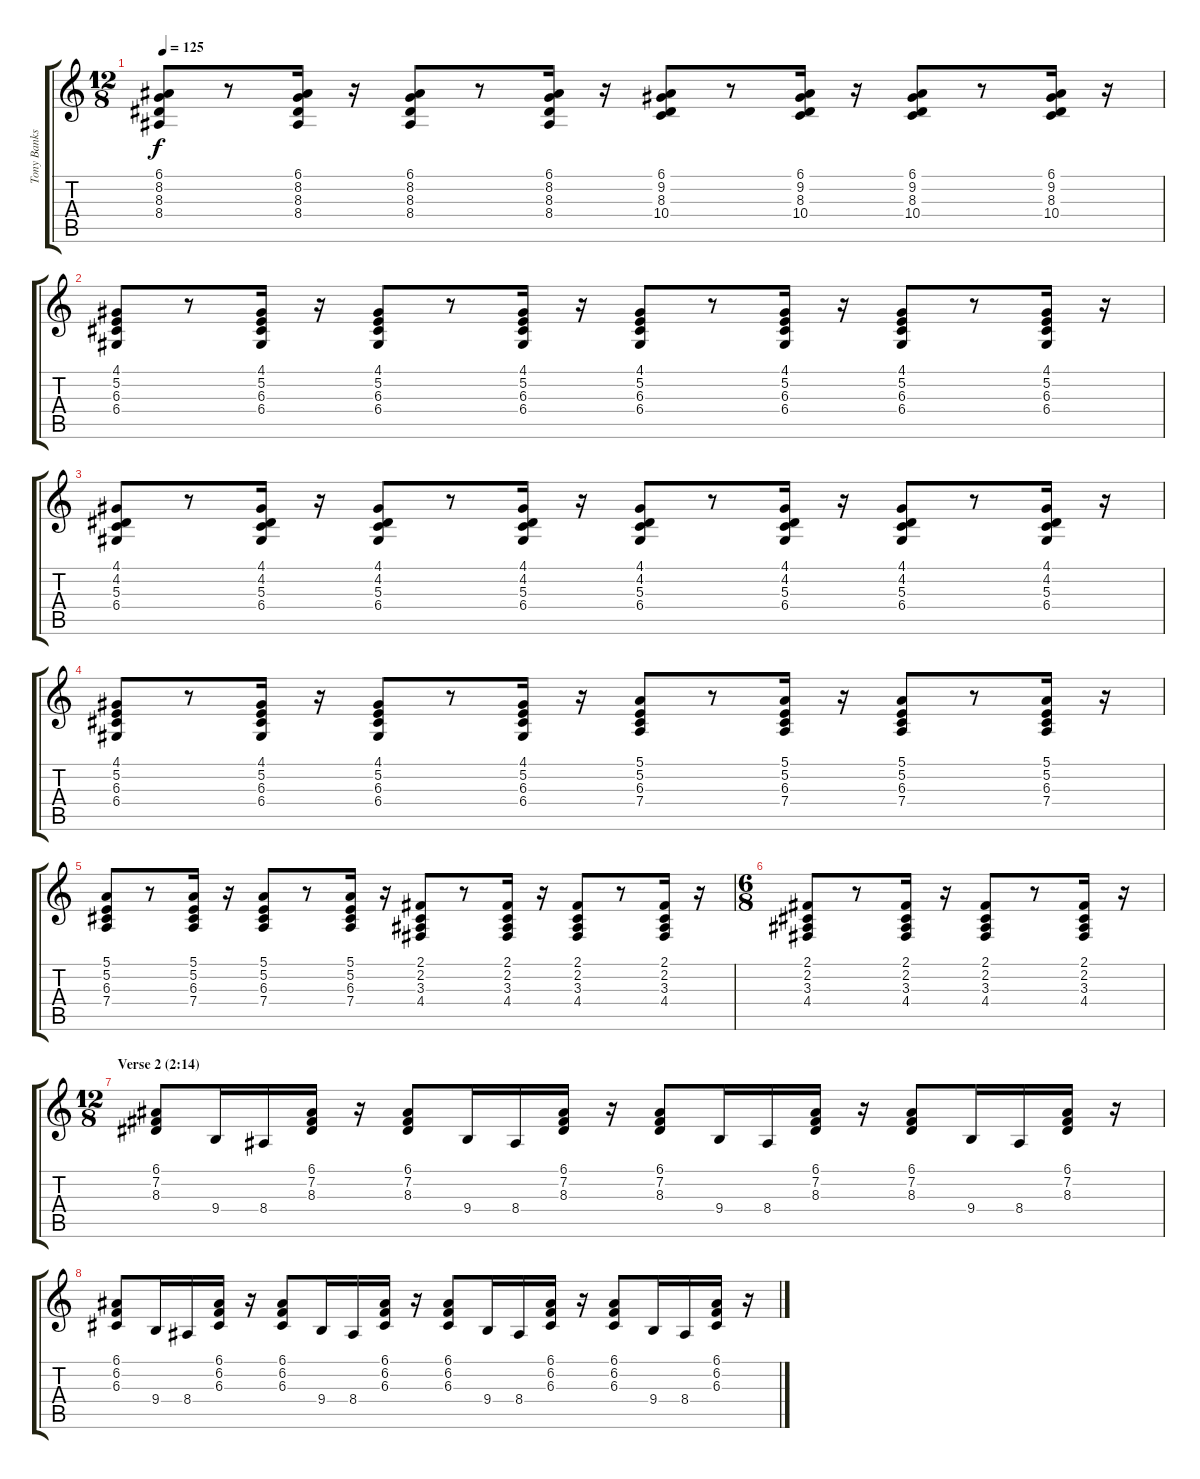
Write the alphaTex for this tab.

\track ("Tony Banks (organ)" "Tony Banks") {instrument drawbarorgan}
\staff {score tabs}
\tuning (E4 B3 G3 D3 A2 E2) {hide}
\ts (12 8)
\tempo 125
\clef g2
\ks c
(6.1 8.2 8.3 8.4).8{dy f} r.8 (6.1 8.2 8.3 8.4).16 r.16 (6.1 8.2 8.3 8.4).8 r.8 (6.1 8.2 8.3 8.4).16 r.16 (6.1 9.2 8.3 10.4).8 r.8 (6.1 9.2 8.3 10.4).16 r.16 (6.1 9.2 8.3 10.4).8 r.8 (6.1 9.2 8.3 10.4).16 r.16 |
(4.1 5.2 6.3 6.4).8 r.8 (4.1 5.2 6.3 6.4).16 r.16 (4.1 5.2 6.3 6.4).8 r.8 (4.1 5.2 6.3 6.4).16 r.16 (4.1 5.2 6.3 6.4).8 r.8 (4.1 5.2 6.3 6.4).16 r.16 (4.1 5.2 6.3 6.4).8 r.8 (4.1 5.2 6.3 6.4).16 r.16 |
(4.1 4.2 5.3 6.4).8 r.8 (4.1 4.2 5.3 6.4).16 r.16 (4.1 4.2 5.3 6.4).8 r.8 (4.1 4.2 5.3 6.4).16 r.16 (4.1 4.2 5.3 6.4).8 r.8 (4.1 4.2 5.3 6.4).16 r.16 (4.1 4.2 5.3 6.4).8 r.8 (4.1 4.2 5.3 6.4).16 r.16 |
(4.1 5.2 6.3 6.4).8 r.8 (4.1 5.2 6.3 6.4).16 r.16 (4.1 5.2 6.3 6.4).8 r.8 (4.1 5.2 6.3 6.4).16 r.16 (5.1 5.2 6.3 7.4).8 r.8 (5.1 5.2 6.3 7.4).16 r.16 (5.1 5.2 6.3 7.4).8 r.8 (5.1 5.2 6.3 7.4).16 r.16 |
(5.1 5.2 6.3 7.4).8 r.8 (5.1 5.2 6.3 7.4).16 r.16 (5.1 5.2 6.3 7.4).8 r.8 (5.1 5.2 6.3 7.4).16 r.16 (2.1 2.2 3.3 4.4).8 r.8 (2.1 2.2 3.3 4.4).16 r.16 (2.1 2.2 3.3 4.4).8 r.8 (2.1 2.2 3.3 4.4).16 r.16 |
\ts (6 8)
(2.1 2.2 3.3 4.4).8 r.8 (2.1 2.2 3.3 4.4).16 r.16 (2.1 2.2 3.3 4.4).8 r.8 (2.1 2.2 3.3 4.4).16 r.16 |
\ts (12 8)
\section ("" "Verse 2 (2:14)")
(6.1 7.2 8.3).8 9.4.16 8.4.16 (6.1 7.2 8.3).16 r.16 (6.1 7.2 8.3).8 9.4.16 8.4.16 (6.1 7.2 8.3).16 r.16 (6.1 7.2 8.3).8 9.4.16 8.4.16 (6.1 7.2 8.3).16 r.16 (6.1 7.2 8.3).8 9.4.16 8.4.16 (6.1 7.2 8.3).16 r.16 |
(6.1 6.2 6.3).8 9.4.16 8.4.16 (6.1 6.2 6.3).16 r.16 (6.1 6.2 6.3).8 9.4.16 8.4.16 (6.1 6.2 6.3).16 r.16 (6.1 6.2 6.3).8 9.4.16 8.4.16 (6.1 6.2 6.3).16 r.16 (6.1 6.2 6.3).8 9.4.16 8.4.16 (6.1 6.2 6.3).16 r.16
